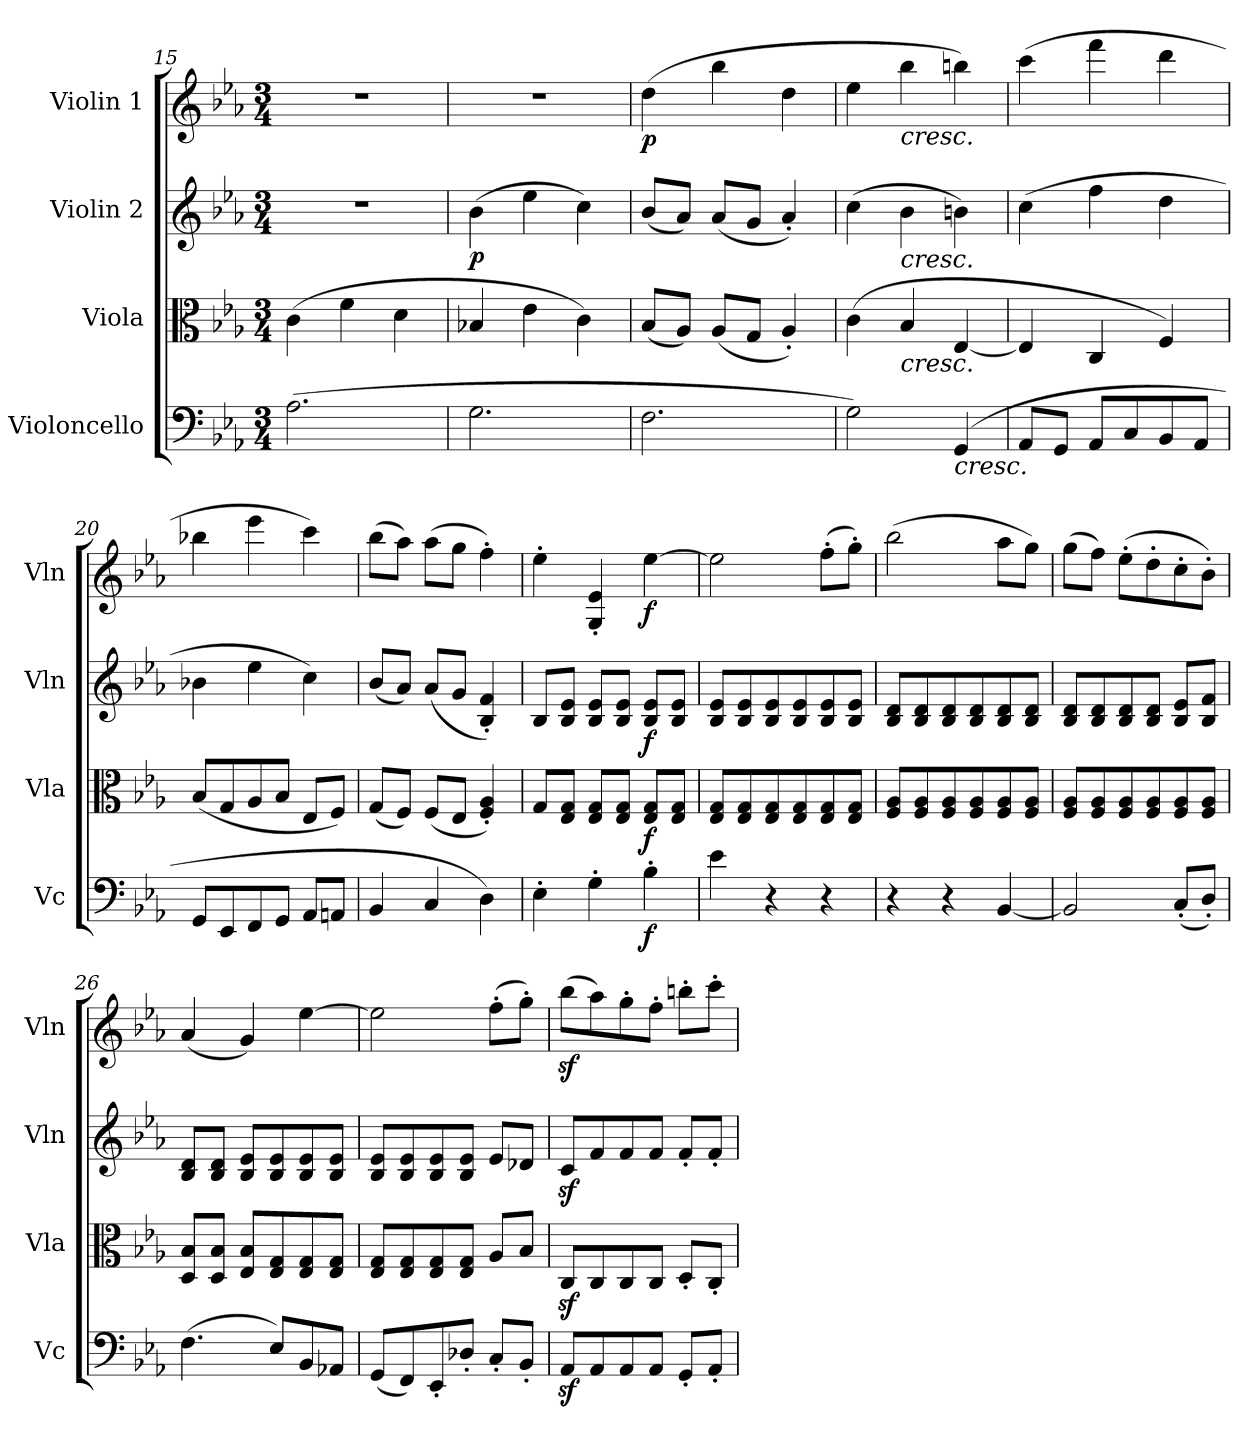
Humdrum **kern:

**kern	**dynam	**kern	**dynam	**kern	**dynam	**kern	**dynam
*part4	*part4	*part3	*part3	*part2	*part2	*part1	*part1
*staff4	*staff4	*staff3	*staff3	*staff2	*staff2	*staff1	*staff1
*I"Violoncello	*	*I"Viola	*	*I"Violin 2	*	*I"Violin 1	*
*I'Vc	*	*I'Vla	*	*I'Vln	*	*I'Vln	*
*clefF4	*	*clefC3	*	*clefG2	*	*clefG2	*
*k[b-e-a-]	*	*k[b-e-a-]	*	*k[b-e-a-]	*	*k[b-e-a-]	*
*M3/4	*	*M3/4	*	*M3/4	*	*M3/4	*
=15	=15	=15	=15	=15	=15	=15	=15
(2.A-\	.	(4c\	.	2.r	.	2.r	.
.	.	4f\	.	.	.	.	.
.	.	4d\	.	.	.	.	.
=16	=16	=16	=16	=16	=16	=16	=16
!	!	!	!	!	!LO:DY:b	!	!
2.G\	.	4B-X/	.	(4b-\	p	2.r	.
.	.	4e-\	.	4ee-\	.	.	.
.	.	4c\)	.	4cc\)	.	.	.
!!LO:LB:g=z
=17	=17	=17	=17	=17	=17	=17	=17
!	!	!	!	!	!	!	!LO:DY:b
2.F\	.	(8B-/L	.	(8b-/L	.	(4dd\	p
.	.	8A-/J)	.	8a-/J)	.	.	.
.	.	(8A-/L	.	(8a-/L	.	4bb-\	.
.	.	8G/J	.	8g/J	.	.	.
.	.	4A-'/)	.	4a-'/)	.	4dd\	.
=18	=18	=18	=18	=18	=18	=18	=18
2G\)	.	(4c\	.	(4cc\	.	4ee-\	.
!	!	!	!	!	!	!LO:TX:b:i:t=cresc.	!
!	!	!	!	!LO:TX:b:i:t=cresc.	!	!	!
!	!	!LO:TX:b:i:t=cresc.	!	!	!	!	!
.	.	4B-/	.	4b-\	.	4bb-\	.
!LO:TX:b:i:t=cresc.	!	!	!	!	!	!	!
(4GG/	.	[4E-/	.	4bn\)	.	4bbn\)	.
=19	=19	=19	=19	=19	=19	=19	=19
8AA-/L	.	4E-/]	.	(4cc\	.	(4ccc\	.
8GG/J	.	.	.	.	.	.	.
8AA-/L	.	4C/	.	4ff\	.	4fff\	.
8C/	.	.	.	.	.	.	.
8BB-/	.	4F/)	.	4dd\	.	4ddd\	.
8AA-/J	.	.	.	.	.	.	.
=20	=20	=20	=20	=20	=20	=20	=20
8GG/L	.	(8B-/L	.	4b-X\	.	4bb-X\	.
8EE-/	.	8G/	.	.	.	.	.
8FF/	.	8A-/	.	4ee-\	.	4eee-\	.
8GG/J	.	8B-/J	.	.	.	.	.
8AA-/L	.	8E-/L	.	4cc\)	.	4ccc\)	.
8AAn/J	.	8F/J)	.	.	.	.	.
=21	=21	=21	=21	=21	=21	=21	=21
4BB-/	.	(8G/L	.	(8b-/L	.	(8bb-\L	.
.	.	8F/J)	.	8a-/J)	.	8aa-\J)	.
4C/	.	(8F/L	.	(8a-/L	.	(8aa-\L	.
.	.	8E-/J	.	8g/J	.	8gg\J	.
4D\)	.	4F/' 4A-/')	.	4B-/' 4f/')	.	4ff'\)	.
=22	=22	=22	=22	=22	=22	=22	=22
4E-'\	.	8G/L	.	8B-/L	.	4ee-'\	.
.	.	8E-/ 8G/J	.	8B-/ 8e-/J	.	.	.
4G'\	.	8E-/ 8G/L	.	8B-/ 8e-/L	.	4G/' 4e-/'	.
.	.	8E-/ 8G/J	.	8B-/ 8e-/J	.	.	.
!	!LO:DY:b	!	!LO:DY:b	!	!LO:DY:b	!	!LO:DY:b
4B-'\	f	8E-/ 8G/L	f	8B-/ 8e-/L	f	[4ee-\	f
.	.	8E-/ 8G/J	.	8B-/ 8e-/J	.	.	.
=23	=23	=23	=23	=23	=23	=23	=23
4e-\	.	8E-/ 8G/L	.	8B-/ 8e-/L	.	2ee-\]	.
.	.	8E-/ 8G/	.	8B-/ 8e-/	.	.	.
4r	.	8E-/ 8G/	.	8B-/ 8e-/	.	.	.
.	.	8E-/ 8G/	.	8B-/ 8e-/	.	.	.
4r	.	8E-/ 8G/	.	8B-/ 8e-/	.	(8ff'\L	.
.	.	8E-/ 8G/J	.	8B-/ 8e-/J	.	8gg'\J)	.
=24	=24	=24	=24	=24	=24	=24	=24
4r	.	8F/ 8A-/L	.	8B-/ 8d/L	.	(2bb-\	.
.	.	8F/ 8A-/	.	8B-/ 8d/	.	.	.
4r	.	8F/ 8A-/	.	8B-/ 8d/	.	.	.
.	.	8F/ 8A-/	.	8B-/ 8d/	.	.	.
[4BB-/	.	8F/ 8A-/	.	8B-/ 8d/	.	8aa-\L	.
.	.	8F/ 8A-/J	.	8B-/ 8d/J	.	8gg\J)	.
!!LO:LB:g=z
=25	=25	=25	=25	=25	=25	=25	=25
2BB-/]	.	8F/ 8A-/L	.	8B-/ 8d/L	.	(8gg\L	.
.	.	8F/ 8A-/	.	8B-/ 8d/	.	8ff\J)	.
.	.	8F/ 8A-/	.	8B-/ 8d/	.	(8ee-'\L	.
.	.	8F/ 8A-/	.	8B-/ 8d/J	.	8dd'\	.
(8C'/L	.	8F/ 8A-/	.	8B-/ 8e-/L	.	8cc'\	.
8D'/J)	.	8F/ 8A-/J	.	8B-/ 8f/J	.	8b-'\J)	.
=26	=26	=26	=26	=26	=26	=26	=26
(4.F\	.	8D/ 8B-/L	.	8B-/ 8d/L	.	(4a-/	.
.	.	8D/ 8B-/J	.	8B-/ 8d/J	.	.	.
.	.	8E-/ 8B-/L	.	8B-/ 8e-/L	.	4g/)	.
8E-/L)	.	8E-/ 8G/	.	8B-/ 8e-/	.	.	.
8BB-/	.	8E-/ 8G/	.	8B-/ 8e-/	.	[4ee-\	.
8AA-X/J	.	8E-/ 8G/J	.	8B-/ 8e-/J	.	.	.
=27	=27	=27	=27	=27	=27	=27	=27
(8GG/L	.	8E-/ 8G/L	.	8B-/ 8e-/L	.	2ee-\]	.
8FF/)	.	8E-/ 8G/	.	8B-/ 8e-/	.	.	.
8EE-'/	.	8E-/ 8G/	.	8B-/ 8e-/	.	.	.
8D-X'/J	.	8E-/ 8G/J	.	8B-/ 8e-/J	.	.	.
8C'/L	.	8A-/L	.	8e-/L	.	(8ff'\L	.
8BB-'/J	.	8B-/J	.	8d-X/J	.	8gg'\J)	.
=28	=28	=28	=28	=28	=28	=28	=28
8AA-z</L	.	8Cz</L	.	8cz</L	.	(8bb-z<\L	.
8AA-/	.	8C/	.	8f/	.	8aa-\)	.
8AA-/	.	8C/	.	8f/	.	8gg'\	.
8AA-/J	.	8C/J	.	8f/J	.	8ff'\J	.
8GG'/L	.	8D'/L	.	8f'/L	.	8bbn'\L	.
8AA-'/J	.	8C'/J	.	8f'/J	.	8ccc'\J	.
=	=	=	=	=	=	=	=
*-	*-	*-	*-	*-	*-	*-	*-
